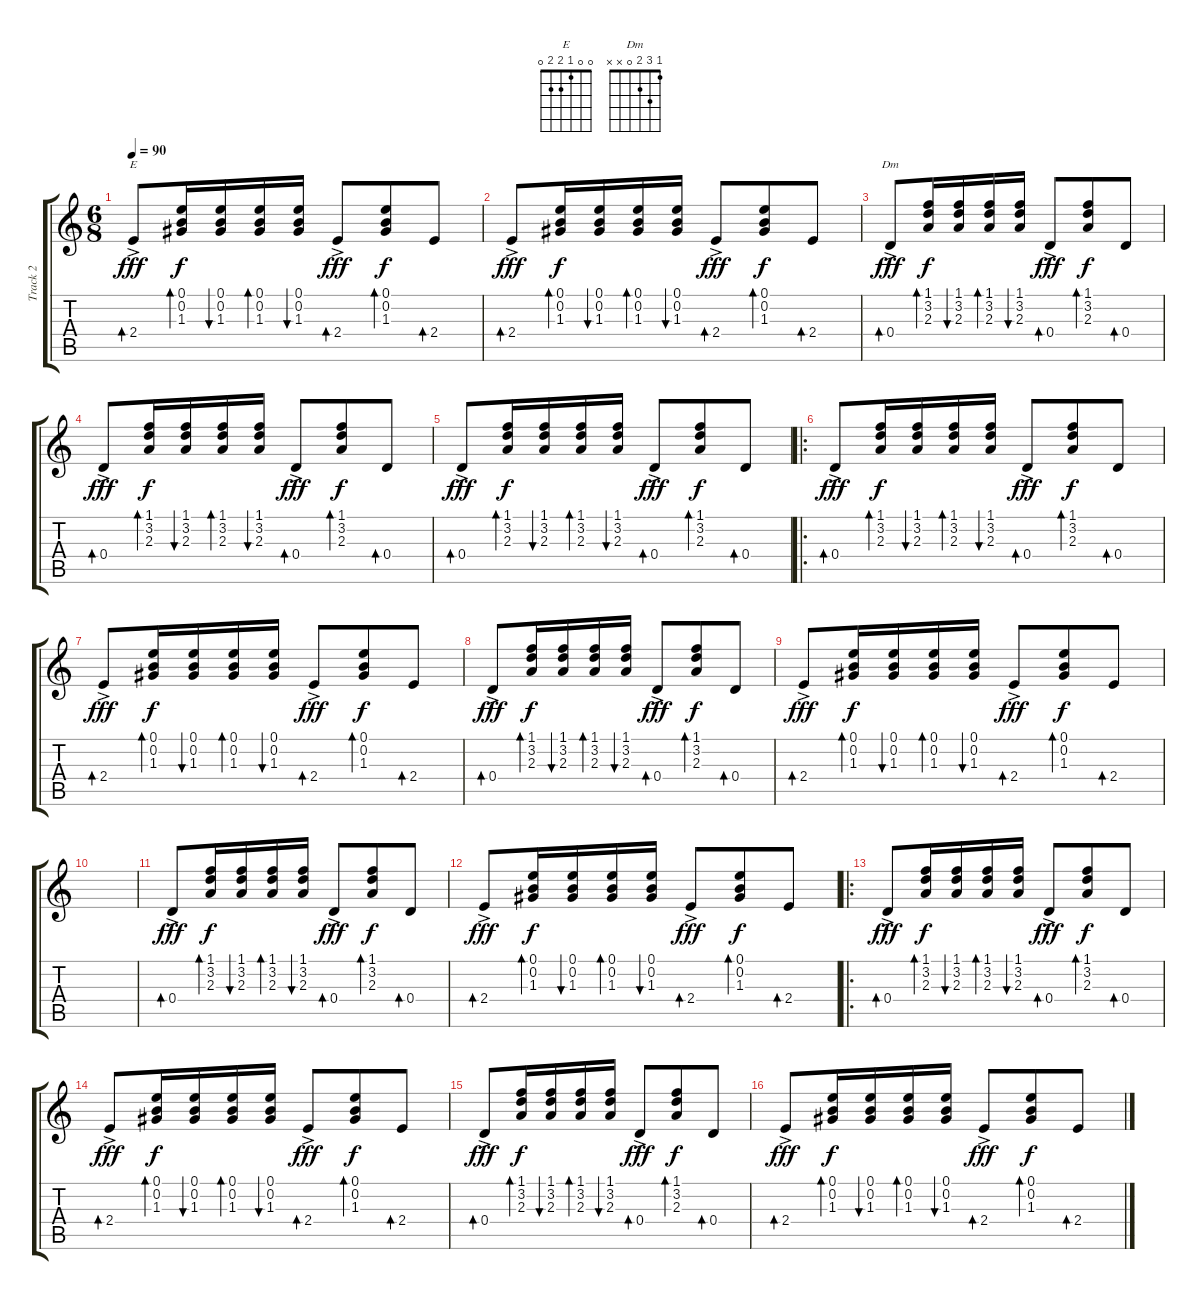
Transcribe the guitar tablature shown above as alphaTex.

\track ("Track 2" "Track 2") {instrument acousticguitarnylon}
\staff {score tabs}
\tuning (E4 B3 G3 D3 A2 E2) {hide}
\chord ("E" 0 0 1 2 2 0)
\chord ("Dm" 1 3 2 0 x x)
\ts (6 8)
\tempo 90
\clef g2
\ks c
2.4{ac}.8{bd 30 ch "E" dy fff} (0.1 0.2 1.3).16{bd 30 dy f} (0.1 0.2 1.3).16{bu 30} (0.1 0.2 1.3).16{bd 30} (0.1 0.2 1.3).16{bu 30} 2.4{ac}.8{bd 30 dy fff} (0.1 0.2 1.3).8{bd 30 dy f} 2.4.8{bd 30} |
2.4{ac}.8{bd 30 dy fff} (0.1 0.2 1.3).16{bd 30 dy f} (0.1 0.2 1.3).16{bu 30} (0.1 0.2 1.3).16{bd 30} (0.1 0.2 1.3).16{bu 30} 2.4{ac}.8{bd 30 dy fff} (0.1 0.2 1.3).8{bd 30 dy f} 2.4.8{bd 30} |
0.4{ac}.8{bd 30 ch "Dm" dy fff} (1.1 3.2 2.3).16{bd 30 dy f} (1.1 3.2 2.3).16{bu 30} (1.1 3.2 2.3).16{bd 30} (1.1 3.2 2.3).16{bu 30} 0.4{ac}.8{bd 30 dy fff} (1.1 3.2 2.3).8{bd 30 dy f} 0.4.8{bd 30} |
0.4{ac}.8{bd 30 dy fff} (1.1 3.2 2.3).16{bd 30 dy f} (1.1 3.2 2.3).16{bu 30} (1.1 3.2 2.3).16{bd 30} (1.1 3.2 2.3).16{bu 30} 0.4{ac}.8{bd 30 dy fff} (1.1 3.2 2.3).8{bd 30 dy f} 0.4.8{bd 30} |
0.4{ac}.8{bd 30 dy fff} (1.1 3.2 2.3).16{bd 30 dy f} (1.1 3.2 2.3).16{bu 30} (1.1 3.2 2.3).16{bd 30} (1.1 3.2 2.3).16{bu 30} 0.4{ac}.8{bd 30 dy fff} (1.1 3.2 2.3).8{bd 30 dy f} 0.4.8{bd 30} |
\ro
0.4{ac}.8{bd 30 dy fff} (1.1 3.2 2.3).16{bd 30 dy f} (1.1 3.2 2.3).16{bu 30} (1.1 3.2 2.3).16{bd 30} (1.1 3.2 2.3).16{bu 30} 0.4{ac}.8{bd 30 dy fff} (1.1 3.2 2.3).8{bd 30 dy f} 0.4.8{bd 30} |
2.4{ac}.8{bd 30 dy fff} (0.1 0.2 1.3).16{bd 30 dy f} (0.1 0.2 1.3).16{bu 30} (0.1 0.2 1.3).16{bd 30} (0.1 0.2 1.3).16{bu 30} 2.4{ac}.8{bd 30 dy fff} (0.1 0.2 1.3).8{bd 30 dy f} 2.4.8{bd 30} |
0.4{ac}.8{bd 30 dy fff} (1.1 3.2 2.3).16{bd 30 dy f} (1.1 3.2 2.3).16{bu 30} (1.1 3.2 2.3).16{bd 30} (1.1 3.2 2.3).16{bu 30} 0.4{ac}.8{bd 30 dy fff} (1.1 3.2 2.3).8{bd 30 dy f} 0.4.8{bd 30} |
2.4{ac}.8{bd 30 dy fff} (0.1 0.2 1.3).16{bd 30 dy f} (0.1 0.2 1.3).16{bu 30} (0.1 0.2 1.3).16{bd 30} (0.1 0.2 1.3).16{bu 30} 2.4{ac}.8{bd 30 dy fff} (0.1 0.2 1.3).8{bd 30 dy f} 2.4.8{bd 30} |
|
0.4{ac}.8{bd 30 dy fff} (1.1 3.2 2.3).16{bd 30 dy f} (1.1 3.2 2.3).16{bu 30} (1.1 3.2 2.3).16{bd 30} (1.1 3.2 2.3).16{bu 30} 0.4{ac}.8{bd 30 dy fff} (1.1 3.2 2.3).8{bd 30 dy f} 0.4.8{bd 30} |
2.4{ac}.8{bd 30 dy fff} (0.1 0.2 1.3).16{bd 30 dy f} (0.1 0.2 1.3).16{bu 30} (0.1 0.2 1.3).16{bd 30} (0.1 0.2 1.3).16{bu 30} 2.4{ac}.8{bd 30 dy fff} (0.1 0.2 1.3).8{bd 30 dy f} 2.4.8{bd 30} |
\ro
0.4{ac}.8{bd 30 dy fff} (1.1 3.2 2.3).16{bd 30 dy f} (1.1 3.2 2.3).16{bu 30} (1.1 3.2 2.3).16{bd 30} (1.1 3.2 2.3).16{bu 30} 0.4{ac}.8{bd 30 dy fff} (1.1 3.2 2.3).8{bd 30 dy f} 0.4.8{bd 30} |
2.4{ac}.8{bd 30 dy fff} (0.1 0.2 1.3).16{bd 30 dy f} (0.1 0.2 1.3).16{bu 30} (0.1 0.2 1.3).16{bd 30} (0.1 0.2 1.3).16{bu 30} 2.4{ac}.8{bd 30 dy fff} (0.1 0.2 1.3).8{bd 30 dy f} 2.4.8{bd 30} |
0.4{ac}.8{bd 30 dy fff} (1.1 3.2 2.3).16{bd 30 dy f} (1.1 3.2 2.3).16{bu 30} (1.1 3.2 2.3).16{bd 30} (1.1 3.2 2.3).16{bu 30} 0.4{ac}.8{bd 30 dy fff} (1.1 3.2 2.3).8{bd 30 dy f} 0.4.8{bd 30} |
2.4{ac}.8{bd 30 dy fff} (0.1 0.2 1.3).16{bd 30 dy f} (0.1 0.2 1.3).16{bu 30} (0.1 0.2 1.3).16{bd 30} (0.1 0.2 1.3).16{bu 30} 2.4{ac}.8{bd 30 dy fff} (0.1 0.2 1.3).8{bd 30 dy f} 2.4.8{bd 30}
